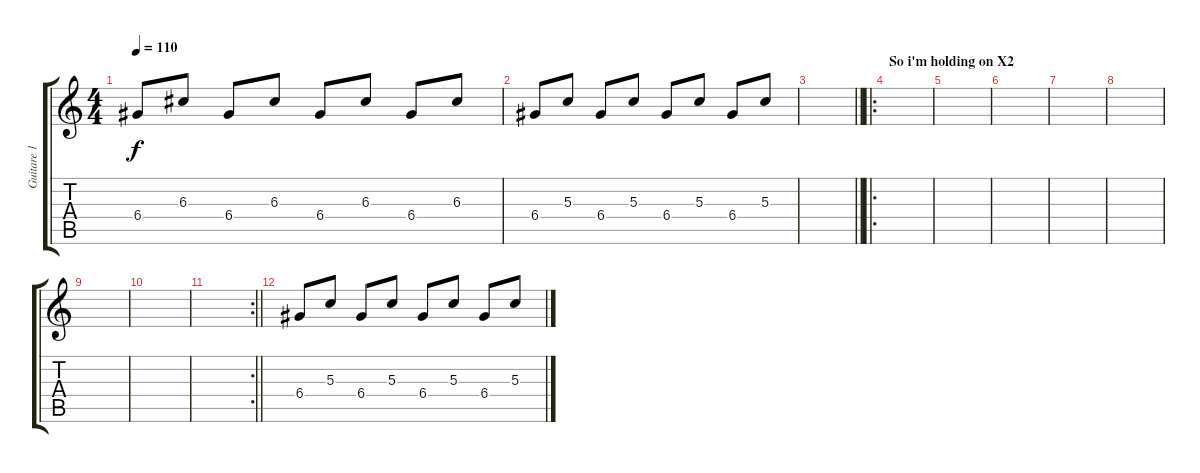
\track ("Guitare 1" "Guitare 1") {instrument electricguitarmuted}
\staff {score tabs}
\tuning (E4 B3 G3 D3 A2 E2) {hide}
\ts (4 4)
\tempo 110
\clef g2
\ks c
6.4.8{dy f} 6.3.8 6.4.8 6.3.8 6.4.8 6.3.8 6.4.8 6.3.8 |
6.4.8 5.3.8 6.4.8 5.3.8 6.4.8 5.3.8 6.4.8 5.3.8 |
\barLineRight lightlight
|
\ro
\section ("" "So i'm holding on X2 ")
|
|
|
|
|
|
|
\rc 2
\barLineRight lightlight
|
6.4.8 5.3.8 6.4.8 5.3.8 6.4.8 5.3.8 6.4.8 5.3.8
